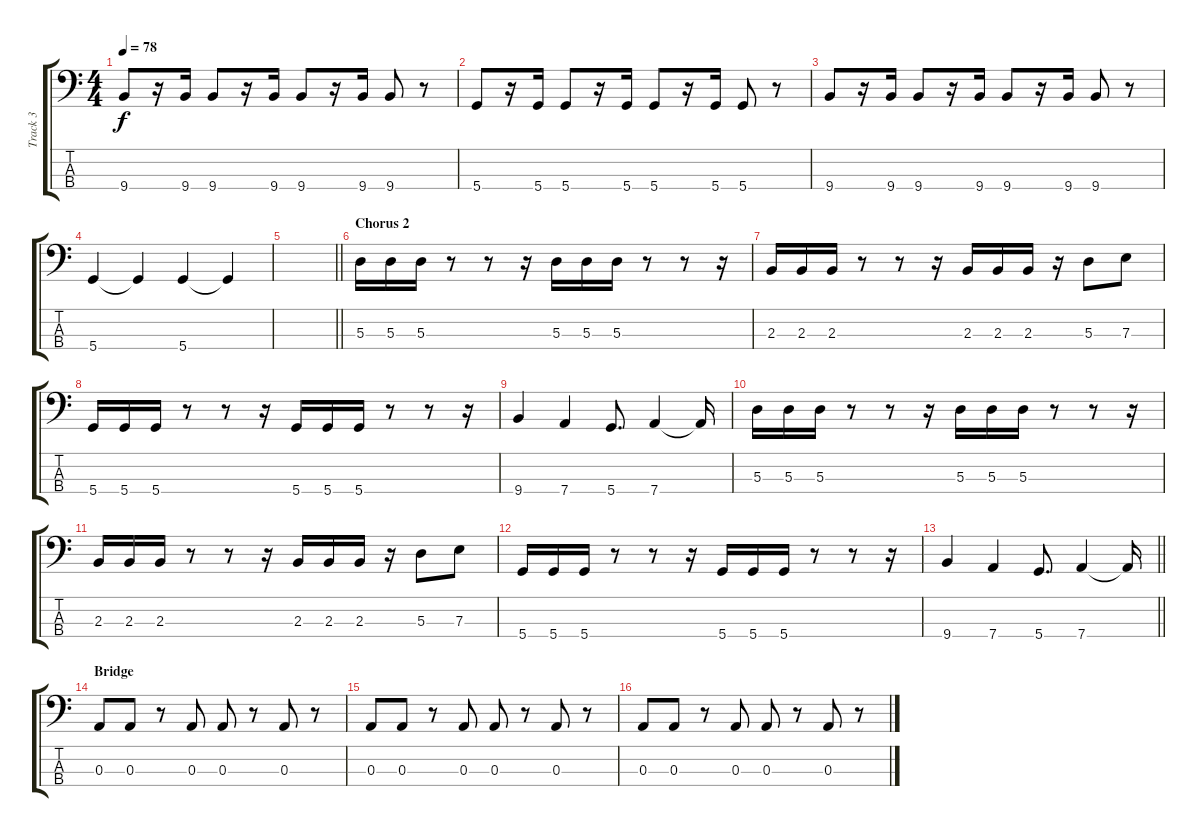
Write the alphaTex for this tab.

\track ("Track 3" "Track 3") {instrument electricbassfinger}
\staff {score tabs}
\tuning (G2 D2 A1 D1) {hide}
\ts (4 4)
\tempo 78
\clef f4
\ks c
9.4.8{dy f} r.16 9.4.16 9.4.8 r.16 9.4.16 9.4.8 r.16 9.4.16 9.4.8 r.8 |
5.4.8 r.16 5.4.16 5.4.8 r.16 5.4.16 5.4.8 r.16 5.4.16 5.4.8 r.8 |
9.4.8 r.16 9.4.16 9.4.8 r.16 9.4.16 9.4.8 r.16 9.4.16 9.4.8 r.8 |
5.4.4 5.4{t}.4 5.4.4 5.4{t}.4 |
\barLineRight lightlight
|
\section ("" "Chorus 2")
5.3.16 5.3.16 5.3.16 r.8 r.8 r.16 5.3.16 5.3.16 5.3.16 r.8 r.8 r.16 |
2.3.16 2.3.16 2.3.16 r.8 r.8 r.16 2.3.16 2.3.16 2.3.16 r.16 5.3.8 7.3.8 |
5.4.16 5.4.16 5.4.16 r.8 r.8 r.16 5.4.16 5.4.16 5.4.16 r.8 r.8 r.16 |
9.4.4 7.4.4 5.4.8{d} 7.4.4 7.4{t}.16 |
5.3.16 5.3.16 5.3.16 r.8 r.8 r.16 5.3.16 5.3.16 5.3.16 r.8 r.8 r.16 |
2.3.16 2.3.16 2.3.16 r.8 r.8 r.16 2.3.16 2.3.16 2.3.16 r.16 5.3.8 7.3.8 |
5.4.16 5.4.16 5.4.16 r.8 r.8 r.16 5.4.16 5.4.16 5.4.16 r.8 r.8 r.16 |
\barLineRight lightlight
9.4.4 7.4.4 5.4.8{d} 7.4.4 7.4{t}.16 |
\section ("" "Bridge")
0.3.8 0.3.8 r.8 0.3.8 0.3.8 r.8 0.3.8 r.8 |
0.3.8 0.3.8 r.8 0.3.8 0.3.8 r.8 0.3.8 r.8 |
0.3.8 0.3.8 r.8 0.3.8 0.3.8 r.8 0.3.8 r.8
